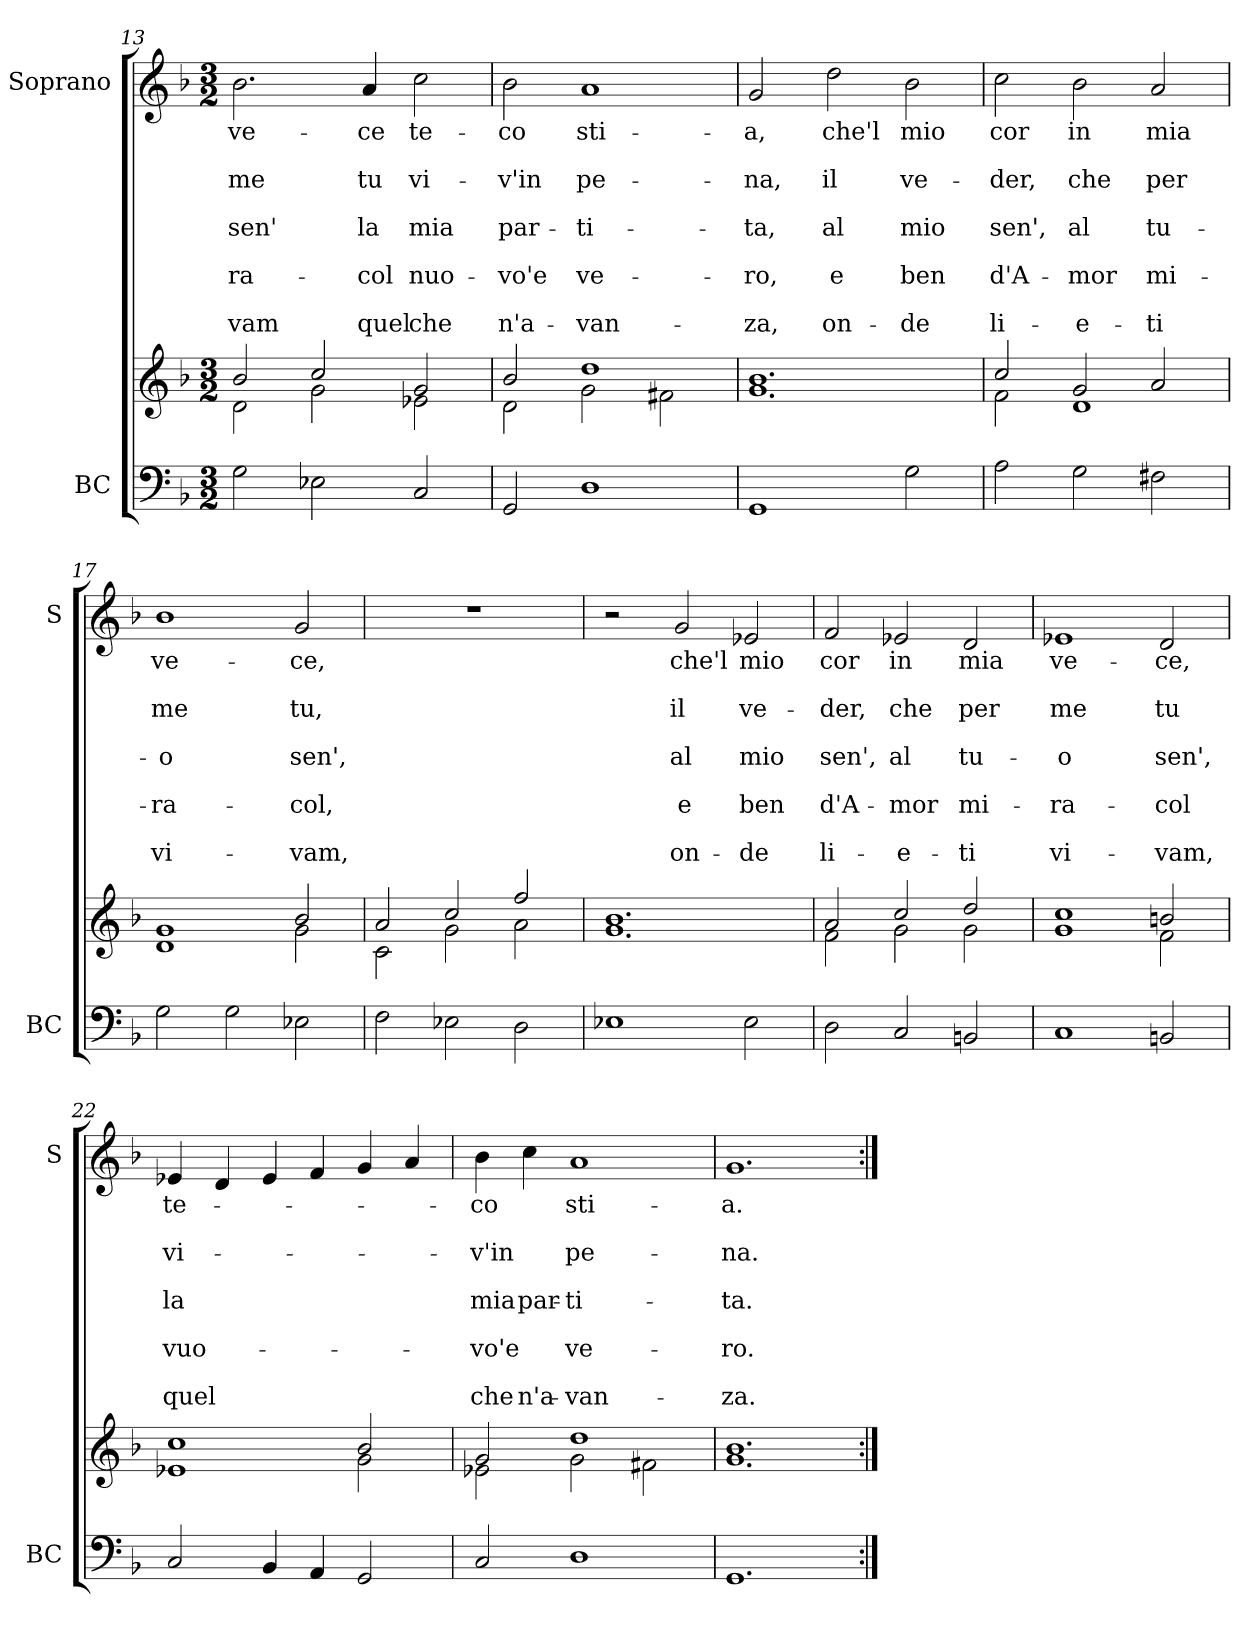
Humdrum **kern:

**kern	**kern	**kern	**text	**text	**text	**text	**text	**text	**text	**text	**text
*part2	*part2	*part1	*part1	*part1	*part1	*part1	*part1	*part1	*part1	*part1	*part1
*staff3	*staff2	*staff1	*staff1	*staff1	*staff1	*staff1	*staff1	*staff1	*staff1	*staff1	*staff1
*I"BC	*	*I"Soprano	*	*	*	*	*	*	*	*	*
*I'BC	*	*I'S	*	*	*	*	*	*	*	*	*
*clefF4	*clefG2	*clefG2	*	*	*	*	*	*	*	*	*
*k[b-]	*k[b-]	*k[b-]	*	*	*	*	*	*	*	*	*
*F:	*F:	*F:	*	*	*	*	*	*	*	*	*
*M3/2	*M3/2	*M3/2	*	*	*	*	*	*	*	*	*
=13	=13	=13	=13	=13	=13	=13	=13	=13	=13	=13	=13
*	*^	*	*	*	*	*	*	*	*	*	*
!	!	!	!	!LO:LY:b	!	!LO:LY:b	!	!LO:LY:b	!	!LO:LY:b	!	!LO:LY:b
2G\	2b-/	2d\	2.b-\	ve-	.	me	.	sen'	.	-ra-	.	-vam
2E-X\	2cc/	2g\	.	.	.	.	.	.	.	.	.	.
!	!	!	!	!LO:LY:b	!	!LO:LY:b	!	!LO:LY:b	!	!LO:LY:b	!	!LO:LY:b
.	.	.	4a/	-ce	.	tu	.	la	.	-col	.	quel
!	!	!	!	!LO:LY:b	!	!LO:LY:b	!	!LO:LY:b	!	!LO:LY:b	!	!LO:LY:b
2C/	2g/	2e-X\	2cc\	te-	.	vi-	.	mia	.	nuo-	.	che
=14	=14	=14	=14	=14	=14	=14	=14	=14	=14	=14	=14	=14
!	!	!	!	!LO:LY:b	!	!LO:LY:b	!	!LO:LY:b	!	!LO:LY:b	!	!LO:LY:b
2GG/	2b-/	2d\	2b-\	-co	.	-v'in	.	par-	.	-vo'e	.	n'a-
!	!	!	!	!LO:LY:b	!	!LO:LY:b	!	!LO:LY:b	!	!LO:LY:b	!	!LO:LY:b
1D	1dd	2g\	1a	sti-	.	pe-	.	-ti-	.	ve-	.	-van-
.	.	2f#X\	.	.	.	.	.	.	.	.	.	.
!!LO:LB:g=z
=15	=15	=15	=15	=15	=15	=15	=15	=15	=15	=15	=15	=15
!	!	!	!	!LO:LY:b	!	!LO:LY:b	!	!LO:LY:b	!	!LO:LY:b	!	!LO:LY:b
1GG	1.b-	1.g	2g/	-a,	.	-na,	.	-ta,	.	-ro,	.	-za,
!	!	!	!	!LO:LY:b	!	!LO:LY:b	!	!LO:LY:b	!	!LO:LY:b	!	!LO:LY:b
.	.	.	2dd\	che'l	.	il	.	al	.	e	.	on-
!	!	!	!	!LO:LY:b	!	!LO:LY:b	!	!LO:LY:b	!	!LO:LY:b	!	!LO:LY:b
2G\	.	.	2b-\	mio	.	ve-	.	mio	.	ben	.	-de
=16	=16	=16	=16	=16	=16	=16	=16	=16	=16	=16	=16	=16
!	!	!	!	!LO:LY:b	!	!LO:LY:b	!	!LO:LY:b	!	!LO:LY:b	!	!LO:LY:b
2A\	2cc/	2f\	2cc\	cor	.	-der,	.	sen',	.	d'A-	.	li-
!	!	!	!	!LO:LY:b	!	!LO:LY:b	!	!LO:LY:b	!	!LO:LY:b	!	!LO:LY:b
2G\	2g/	1d	2b-\	in	.	che	.	al	.	-mor	.	-e-
!	!	!	!	!LO:LY:b	!	!LO:LY:b	!	!LO:LY:b	!	!LO:LY:b	!	!LO:LY:b
2F#X\	2a/	.	2a/	mia	.	per	.	tu-	.	mi-	.	-ti
=17	=17	=17	=17	=17	=17	=17	=17	=17	=17	=17	=17	=17
!	!	!	!	!LO:LY:b	!	!LO:LY:b	!	!LO:LY:b	!	!LO:LY:b	!	!LO:LY:b
2G\	1g	1d	1b-	ve-	.	me	.	-o	.	-ra-	.	vi-
2G\	.	.	.	.	.	.	.	.	.	.	.	.
!	!	!	!	!LO:LY:b	!	!LO:LY:b	!	!LO:LY:b	!	!LO:LY:b	!	!LO:LY:b
2E-X\	2b-/	2g\	2g/	-ce,	.	tu,	.	sen',	.	-col,	.	-vam,
=18	=18	=18	=18	=18	=18	=18	=18	=18	=18	=18	=18	=18
2F\	2a/	2c\	1.r	.	.	.	.	.	.	.	.	.
2E-X\	2cc/	2g\	.	.	.	.	.	.	.	.	.	.
2D\	2ff/	2a\	.	.	.	.	.	.	.	.	.	.
=19	=19	=19	=19	=19	=19	=19	=19	=19	=19	=19	=19	=19
1E-X	1.b-	1.g	2r	.	.	.	.	.	.	.	.	.
!	!	!	!	!LO:LY:b	!	!LO:LY:b	!	!LO:LY:b	!	!LO:LY:b	!	!LO:LY:b
.	.	.	2g/	che'l	.	il	.	al	.	e	.	on-
!	!	!	!	!LO:LY:b	!	!LO:LY:b	!	!LO:LY:b	!	!LO:LY:b	!	!LO:LY:b
2E-\	.	.	2e-X/	mio	.	ve-	.	mio	.	ben	.	-de
!!LO:LB:g=z
=20	=20	=20	=20	=20	=20	=20	=20	=20	=20	=20	=20	=20
!	!	!	!	!LO:LY:b	!	!LO:LY:b	!	!LO:LY:b	!	!LO:LY:b	!	!LO:LY:b
2D\	2a/	2f\	2f/	cor	.	-der,	.	sen',	.	d'A-	.	li-
!	!	!	!	!LO:LY:b	!	!LO:LY:b	!	!LO:LY:b	!	!LO:LY:b	!	!LO:LY:b
2C/	2cc/	2g\	2e-X/	in	.	che	.	al	.	-mor	.	-e-
!	!	!	!	!LO:LY:b	!	!LO:LY:b	!	!LO:LY:b	!	!LO:LY:b	!	!LO:LY:b
2BBn/	2dd/	2g\	2d/	mia	.	per	.	tu-	.	mi-	.	-ti
=21	=21	=21	=21	=21	=21	=21	=21	=21	=21	=21	=21	=21
!	!	!	!	!LO:LY:b	!	!LO:LY:b	!	!LO:LY:b	!	!LO:LY:b	!	!LO:LY:b
1C	1cc	1g	1e-X	ve-	.	me	.	-o	.	-ra-	.	vi-
!	!	!	!	!LO:LY:b	!	!LO:LY:b	!	!LO:LY:b	!	!LO:LY:b	!	!LO:LY:b
2BBn/	2bn/	2f\	2d/	-ce,	.	tu	.	sen',	.	-col	.	-vam,
=22	=22	=22	=22	=22	=22	=22	=22	=22	=22	=22	=22	=22
!	!	!	!	!LO:LY:b	!	!LO:LY:b	!	!LO:LY:b	!	!LO:LY:b	!	!LO:LY:b
2C/	1cc	1e-X	4e-X/	te-	.	vi-	.	la	.	vuo-	.	quel
.	.	.	4d/	.	.	.	.	.	.	.	.	.
4BB-/	.	.	4e-/	.	.	.	.	.	.	.	.	.
4AA/	.	.	4f/	.	.	.	.	.	.	.	.	.
2GG/	2b-/	2g\	4g/	.	.	.	.	.	.	.	.	.
.	.	.	4a/	.	.	.	.	.	.	.	.	.
=23	=23	=23	=23	=23	=23	=23	=23	=23	=23	=23	=23	=23
!	!	!	!	!LO:LY:b	!	!LO:LY:b	!	!LO:LY:b	!	!LO:LY:b	!	!LO:LY:b
2C/	2g/	2e-X\	4b-\	-co	.	-v'in	.	mia	.	-vo'e	.	che
!	!	!	!	!	!	!	!	!LO:LY:b	!	!	!	!LO:LY:b
.	.	.	4cc\	.	.	.	.	par-	.	.	.	n'a-
!	!	!	!	!LO:LY:b	!	!LO:LY:b	!	!LO:LY:b	!	!LO:LY:b	!	!LO:LY:b
1D	1dd	2g\	1a	sti-	.	pe-	.	-ti-	.	ve-	.	-van-
.	.	2f#X\	.	.	.	.	.	.	.	.	.	.
=24	=24	=24	=24	=24	=24	=24	=24	=24	=24	=24	=24	=24
!	!	!	!	!LO:LY:b	!	!LO:LY:b	!	!LO:LY:b	!	!LO:LY:b	!	!LO:LY:b
1.GG	1.b-	1.g	1.g	-a.	.	-na.	.	-ta.	.	-ro.	.	-za.
*	*v	*v	*	*	*	*	*	*	*	*	*	*
=:|!	=:|!	=:|!	=:|!	=:|!	=:|!	=:|!	=:|!	=:|!	=:|!	=:|!	=:|!
*-	*-	*-	*-	*-	*-	*-	*-	*-	*-	*-	*-
